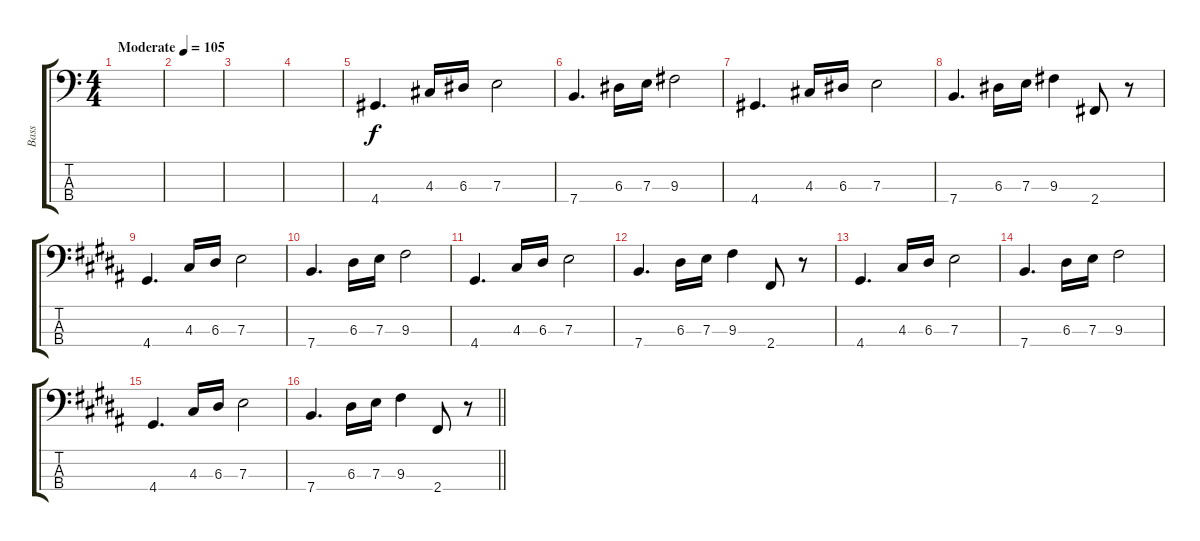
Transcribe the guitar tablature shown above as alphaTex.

\track ("Bass" "Bass") {instrument electricbasspick}
\staff {score tabs}
\tuning (G2 D2 A1 E1) {hide}
\ts (4 4)
\tempo (105 "Moderate")
\clef f4
\ks c
|
|
|
|
4.4.4{d} 4.3.16 6.3.16 7.3.2 |
7.4.4{d} 6.3.16 7.3.16 9.3.2 |
4.4.4{d} 4.3.16 6.3.16 7.3.2 |
7.4.4{d} 6.3.16 7.3.16 9.3.4 2.4.8 r.8 |
\ks b
4.4.4{d} 4.3.16 6.3.16 7.3.2 |
7.4.4{d} 6.3.16 7.3.16 9.3.2 |
4.4.4{d} 4.3.16 6.3.16 7.3.2 |
7.4.4{d} 6.3.16 7.3.16 9.3.4 2.4.8 r.8 |
4.4.4{d} 4.3.16 6.3.16 7.3.2 |
7.4.4{d} 6.3.16 7.3.16 9.3.2 |
4.4.4{d} 4.3.16 6.3.16 7.3.2 |
\barLineRight lightlight
7.4.4{d} 6.3.16 7.3.16 9.3.4 2.4.8 r.8
